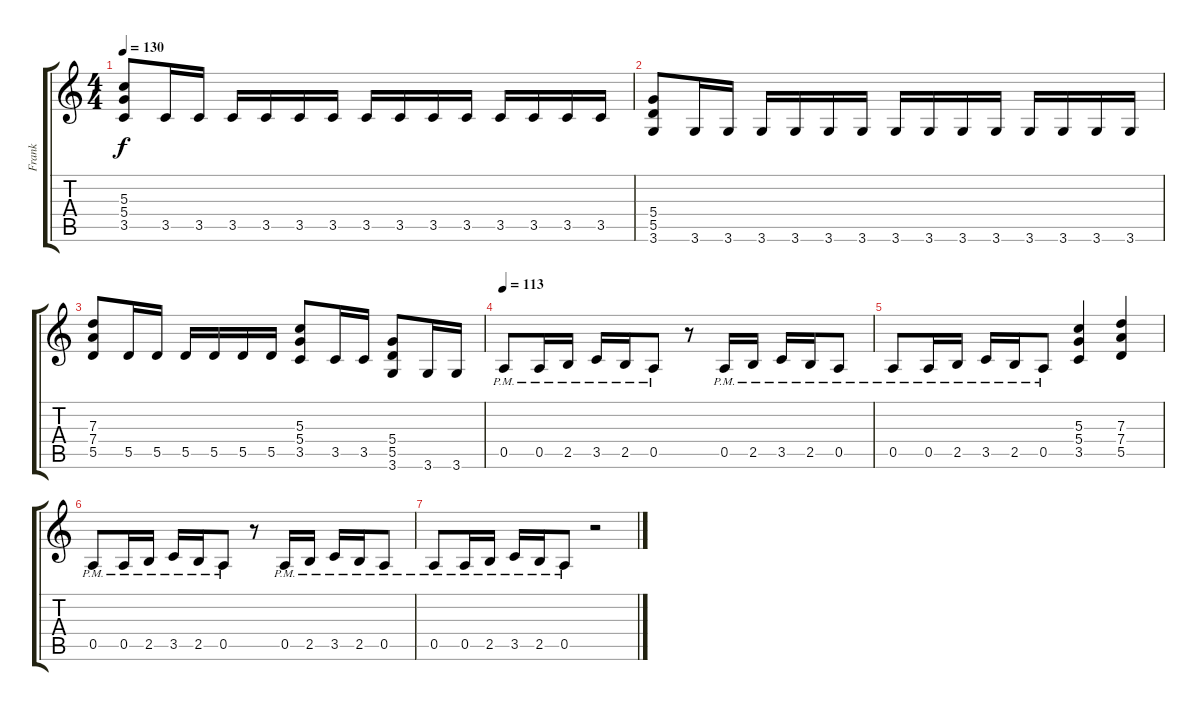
\track ("Frank" "Frank") {instrument distortionguitar}
\staff {score tabs}
\tuning (E4 B3 G3 D3 A2 E2) {hide}
\ts (4 4)
\tempo 130
\clef g2
\ks c
(5.3 5.4 3.5).8{dy f} 3.5.16 3.5.16 3.5.16 3.5.16 3.5.16 3.5.16 3.5.16 3.5.16 3.5.16 3.5.16 3.5.16 3.5.16 3.5.16 3.5.16 |
(5.4 5.5 3.6).8 3.6.16 3.6.16 3.6.16 3.6.16 3.6.16 3.6.16 3.6.16 3.6.16 3.6.16 3.6.16 3.6.16 3.6.16 3.6.16 3.6.16 |
(7.3 7.4 5.5).8 5.5.16 5.5.16 5.5.16 5.5.16 5.5.16 5.5.16 (5.3 5.4 3.5).8 3.5.16 3.5.16 (5.4 5.5 3.6).8 3.6.16 3.6.16 |
\tempo 113
0.5{pm}.8 0.5{pm}.16 2.5{pm}.16 3.5{pm}.16 2.5{pm}.16 0.5{pm}.8 r.8 0.5{pm}.16 2.5{pm}.16 3.5{pm}.16 2.5{pm}.16 0.5{pm}.8 |
0.5{pm}.8 0.5{pm}.16 2.5{pm}.16 3.5{pm}.16 2.5{pm}.16 0.5{pm}.8 (5.3 5.4 3.5).4 (7.3 7.4 5.5).4 |
0.5{pm}.8 0.5{pm}.16 2.5{pm}.16 3.5{pm}.16 2.5{pm}.16 0.5{pm}.8 r.8 0.5{pm}.16 2.5{pm}.16 3.5{pm}.16 2.5{pm}.16 0.5{pm}.8 |
0.5{pm}.8 0.5{pm}.16 2.5{pm}.16 3.5{pm}.16 2.5{pm}.16 0.5{pm}.8 r.2
